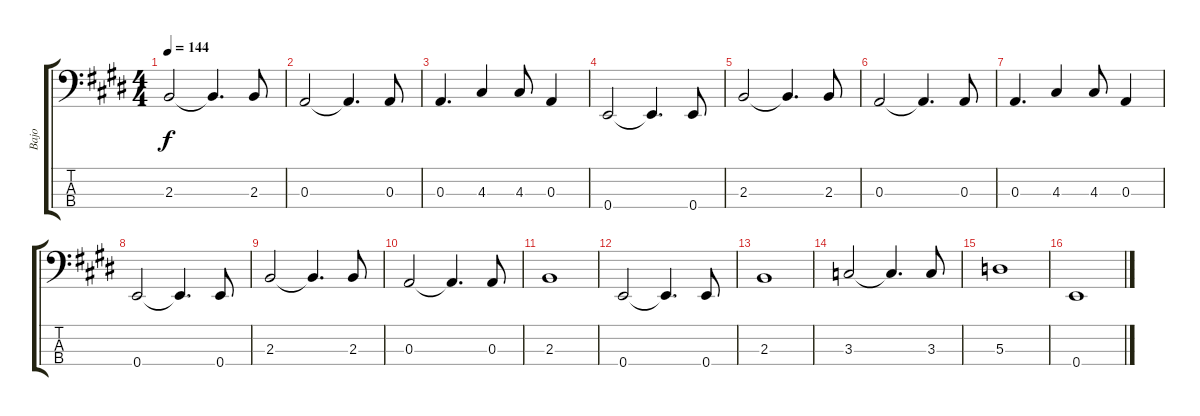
\track ("Bajo" "Bajo") {instrument electricbassfinger}
\staff {score tabs}
\tuning (G2 D2 A1 E1) {hide}
\ts (4 4)
\tempo 144
\clef f4
\ks e
2.3.2{dy f} 2.3{t}.4{d} 2.3.8 |
0.3.2 0.3{t}.4{d} 0.3.8 |
0.3.4{d} 4.3.4 4.3.8 0.3.4 |
0.4.2 0.4{t}.4{d} 0.4.8 |
2.3.2 2.3{t}.4{d} 2.3.8 |
0.3.2 0.3{t}.4{d} 0.3.8 |
0.3.4{d} 4.3.4 4.3.8 0.3.4 |
0.4.2 0.4{t}.4{d} 0.4.8 |
2.3.2 2.3{t}.4{d} 2.3.8 |
0.3.2 0.3{t}.4{d} 0.3.8 |
2.3.1 |
0.4.2 0.4{t}.4{d} 0.4.8 |
2.3.1 |
3.3.2 3.3{t}.4{d} 3.3.8 |
5.3.1 |
0.4.1
